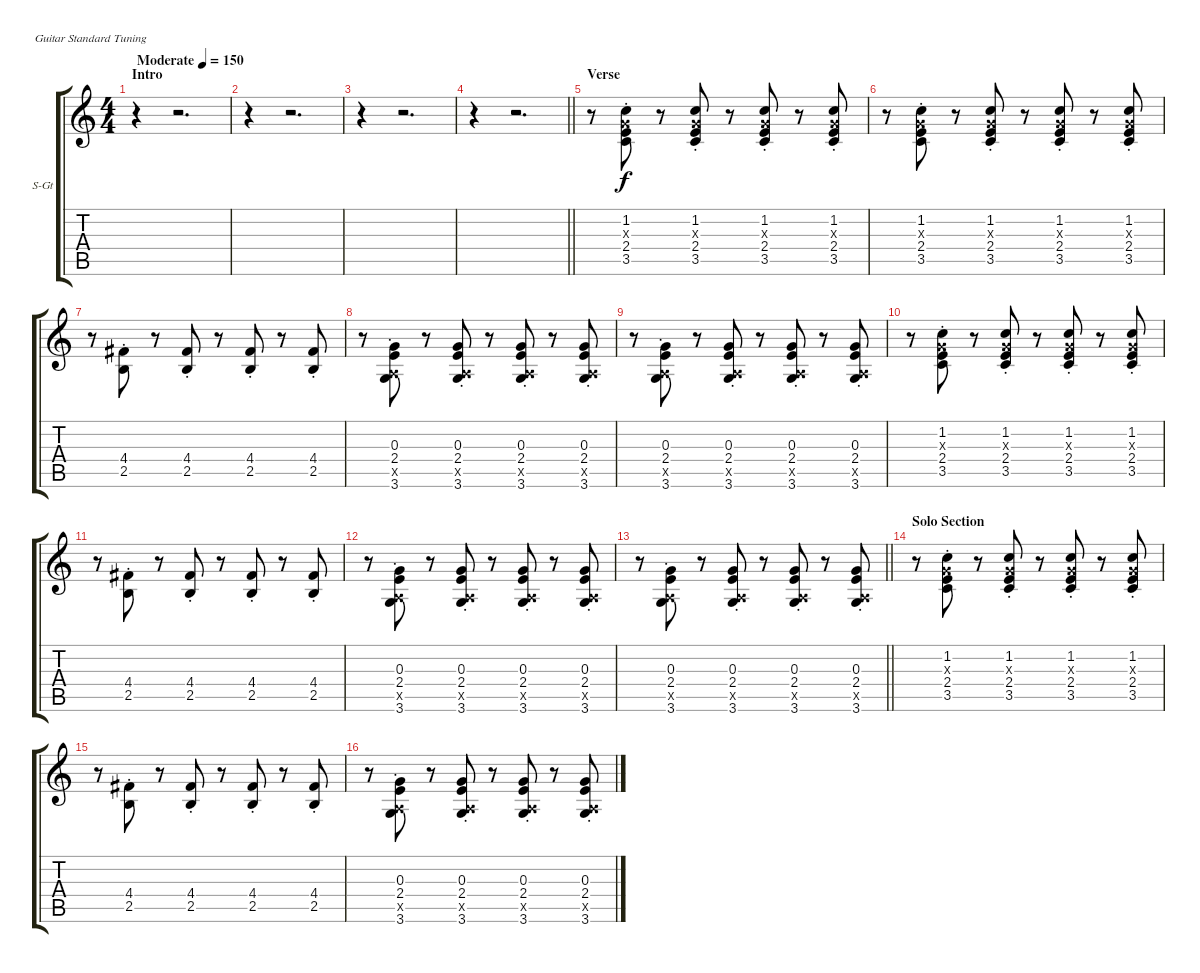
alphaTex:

\bracketExtendMode groupsimilarinstruments
\firstSystemTrackNameOrientation horizontal
\otherSystemsTrackNameOrientation horizontal
\track ("Accordion" "S-Gt") {instrument accordion}
\staff {score tabs}
\tuning (E4 B3 G3 D3 A2 E2)
\displaytranspose 12
\ts (4 4)
\beaming (8 2 2 2 2)
\section ("" "Intro")
\tempo (150 "Moderate")
\clef g2
\ks c
r.4{dy f instrument accordion beam Down} r.2{d beam Down} |
r.4{beam Down} r.2{d beam Down} |
r.4{beam Down} r.2{d beam Down} |
\barLineRight lightlight
r.4{beam Down} r.2{d beam Down} |
\section ("" "Verse")
r.8{beam Down} (1.2{st} 0.3{x} 2.4{st} 3.5{st}).8{beam Up} r.8{beam Up} (1.2{st} 0.3{x} 2.4{st} 3.5{st}).8{beam Up} r.8{beam Up} (1.2{st} 0.3{x} 2.4{st} 3.5{st}).8{beam Up} r.8{beam Up} (1.2{st} 0.3{x} 2.4{st} 3.5{st}).8{beam Up} |
r.8{beam Down} (1.2{st} 0.3{x} 2.4{st} 3.5{st}).8{beam Up} r.8{beam Up} (1.2{st} 0.3{x} 2.4{st} 3.5{st}).8{beam Up} r.8{beam Up} (1.2{st} 0.3{x} 2.4{st} 3.5{st}).8{beam Up} r.8{beam Up} (1.2{st} 0.3{x} 2.4{st} 3.5{st}).8{beam Up} |
r.8{beam Down} (4.4{st acc #} 2.5{st}).8{beam Up} r.8{beam Up} (4.4{st acc #} 2.5{st}).8{beam Up} r.8{beam Up} (4.4{st acc #} 2.5{st}).8{beam Up} r.8{beam Up} (4.4{st acc #} 2.5{st}).8{beam Up} |
r.8{beam Down} (0.3{st} 2.4{st} 0.5{x} 3.6{st}).8{beam Up} r.8{beam Up} (0.3{st} 2.4{st} 0.5{x} 3.6{st}).8{beam Up} r.8{beam Up} (0.3{st} 2.4{st} 0.5{x} 3.6{st}).8{beam Up} r.8{beam Up} (0.3{st} 2.4{st} 0.5{x} 3.6{st}).8{beam Up} |
r.8{beam Down} (0.3{st} 2.4{st} 0.5{x} 3.6{st}).8{beam Up} r.8{beam Up} (0.3{st} 2.4{st} 0.5{x} 3.6{st}).8{beam Up} r.8{beam Up} (0.3{st} 2.4{st} 0.5{x} 3.6{st}).8{beam Up} r.8{beam Up} (0.3{st} 2.4{st} 0.5{x} 3.6{st}).8{beam Up} |
r.8{beam Down} (1.2{st} 0.3{x} 2.4{st} 3.5{st}).8{beam Up} r.8{beam Up} (1.2{st} 0.3{x} 2.4{st} 3.5{st}).8{beam Up} r.8{beam Up} (1.2{st} 0.3{x} 2.4{st} 3.5{st}).8{beam Up} r.8{beam Up} (1.2{st} 0.3{x} 2.4{st} 3.5{st}).8{beam Up} |
r.8{beam Down} (4.4{st acc #} 2.5{st}).8{beam Up} r.8{beam Up} (4.4{st acc #} 2.5{st}).8{beam Up} r.8{beam Up} (4.4{st acc #} 2.5{st}).8{beam Up} r.8{beam Up} (4.4{st acc #} 2.5{st}).8{beam Up} |
r.8{beam Down} (0.3{st} 2.4{st} 0.5{x} 3.6{st}).8{beam Up} r.8{beam Up} (0.3{st} 2.4{st} 0.5{x} 3.6{st}).8{beam Up} r.8{beam Up} (0.3{st} 2.4{st} 0.5{x} 3.6{st}).8{beam Up} r.8{beam Up} (0.3{st} 2.4{st} 0.5{x} 3.6{st}).8{beam Up} |
\barLineRight lightlight
r.8{beam Down} (0.3{st} 2.4{st} 0.5{x} 3.6{st}).8{beam Up} r.8{beam Up} (0.3{st} 2.4{st} 0.5{x} 3.6{st}).8{beam Up} r.8{beam Up} (0.3{st} 2.4{st} 0.5{x} 3.6{st}).8{beam Up} r.8{beam Up} (0.3{st} 2.4{st} 0.5{x} 3.6{st}).8{beam Up} |
\section ("" "Solo Section")
r.8{beam Down} (1.2{st} 0.3{x} 2.4{st} 3.5{st}).8{beam Up} r.8{beam Up} (1.2{st} 0.3{x} 2.4{st} 3.5{st}).8{beam Up} r.8{beam Up} (1.2{st} 0.3{x} 2.4{st} 3.5{st}).8{beam Up} r.8{beam Up} (1.2{st} 0.3{x} 2.4{st} 3.5{st}).8{beam Up} |
r.8{beam Down} (4.4{st acc #} 2.5{st}).8{beam Up} r.8{beam Up} (4.4{st acc #} 2.5{st}).8{beam Up} r.8{beam Up} (4.4{st acc #} 2.5{st}).8{beam Up} r.8{beam Up} (4.4{st acc #} 2.5{st}).8{beam Up} |
r.8{beam Down} (0.3{st} 2.4{st} 0.5{x} 3.6{st}).8{beam Up} r.8{beam Up} (0.3{st} 2.4{st} 0.5{x} 3.6{st}).8{beam Up} r.8{beam Up} (0.3{st} 2.4{st} 0.5{x} 3.6{st}).8{beam Up} r.8{beam Up} (0.3{st} 2.4{st} 0.5{x} 3.6{st}).8{beam Up}
